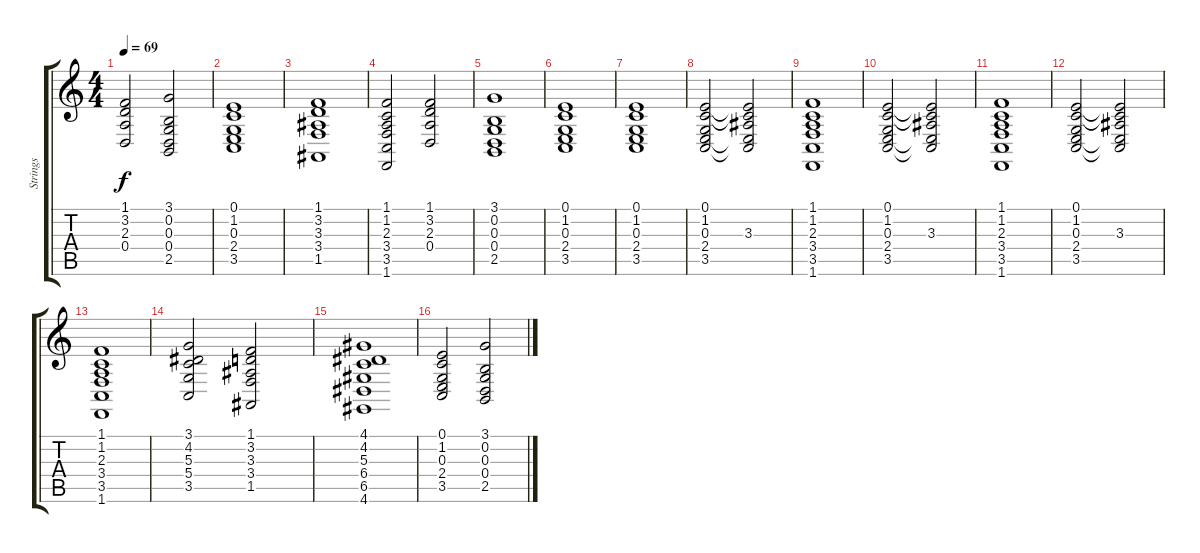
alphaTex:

\track ("Strings" "Strings") {instrument stringensemble1}
\staff {score tabs}
\tuning (E4 B3 G3 D3 A2 E2) {hide}
\ts (4 4)
\tempo 69
\clef g2
\ks c
(1.1 3.2 2.3 0.4).2{dy f} (3.1 0.2 0.3 0.4 2.5).2 |
(0.1 1.2 0.3 2.4 3.5).1 |
(1.1 3.2 3.3 3.4 1.5).1 |
(1.1 1.2 2.3 3.4 3.5 1.6).2 (1.1 3.2 2.3 0.4).2 |
(3.1 0.2 0.3 0.4 2.5).1 |
(0.1 1.2 0.3 2.4 3.5).1 |
(0.1 1.2 0.3 2.4 3.5).1 |
(0.1 1.2 0.3 2.4 3.5).2{volume 6} (0.1{t} 1.2{t} 3.3 2.4{t} 3.5{t}).2 |
(1.1 1.2 2.3 3.4 3.5 1.6).1 |
(0.1 1.2 0.3 2.4 3.5).2 (0.1{t} 1.2{t} 3.3 2.4{t} 3.5{t}).2 |
(1.1 1.2 2.3 3.4 3.5 1.6).1 |
(0.1 1.2 0.3 2.4 3.5).2 (0.1{t} 1.2{t} 3.3 2.4{t} 3.5{t}).2 |
(1.1 1.2 2.3 3.4 3.5 1.6).1 |
(3.1 4.2 5.3 5.4 3.5).2 (1.1 3.2 3.3 3.4 1.5).2 |
(4.1 4.2 5.3 6.4 6.5 4.6).1 |
(0.1 1.2 0.3 2.4 3.5).2{volume 12} (3.1 0.2 0.3 0.4 2.5).2
